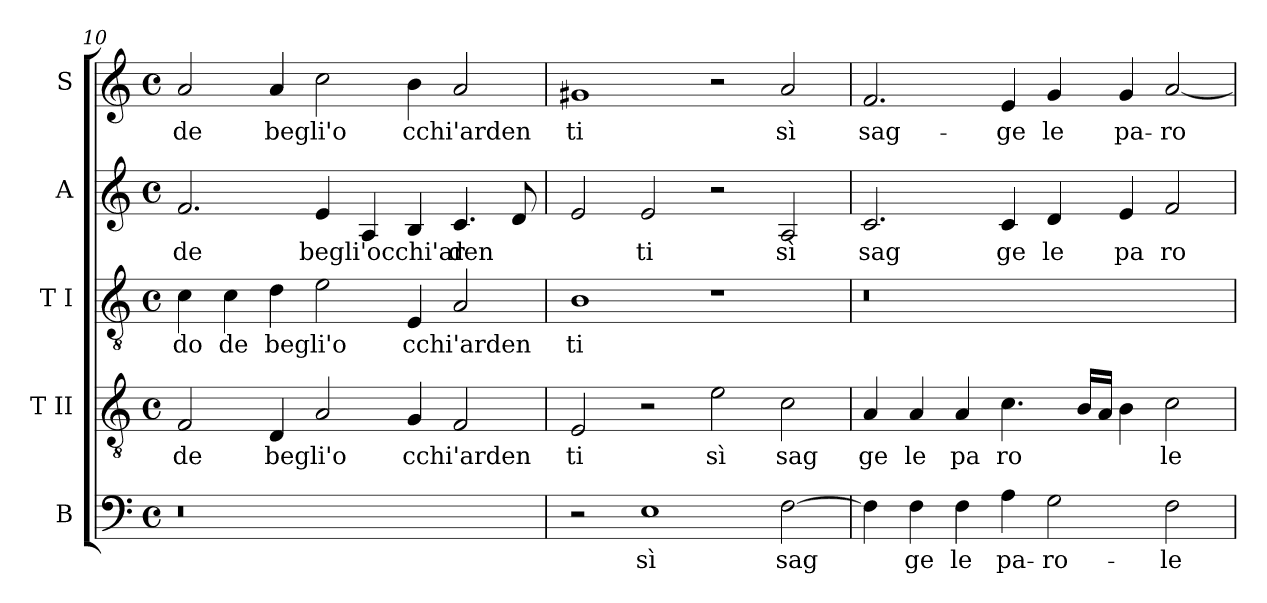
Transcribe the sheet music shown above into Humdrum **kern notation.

**kern	**text	**kern	**text	**kern	**text	**kern	**text	**kern	**text
*part5	*part5	*part4	*part4	*part3	*part3	*part2	*part2	*part1	*part1
*staff5	*staff5	*staff4	*staff4	*staff3	*staff3	*staff2	*staff2	*staff1	*staff1
*I"B	*	*I"T II	*	*I"T I	*	*I"A	*	*I"S	*
!!LO:PB:g=z
*clefF4	*	*clefGv2	*	*clefGv2	*	*clefG2	*	*clefG2	*
*k[]	*	*k[]	*	*k[]	*	*k[]	*	*k[]	*
*C:	*	*C:	*	*C:	*	*C:	*	*C:	*
*M4/4	*	*M4/4	*	*M4/4	*	*M4/4	*	*M4/4	*
*met(c)	*	*met(c)	*	*met(c)	*	*met(c)	*	*met(c)	*
=10	=10	=10	=10	=10	=10	=10	=10	=10	=10
!	!	!	!LO:LY:b:cj	!	!LO:LY:b:cj	!	!LO:LY:b:cj	!	!LO:LY:b:cj
0r	.	2F/	de	4c\	-do	2.f/	de	2a/	de
!	!	!	!	!	!LO:LY:b:cj	!	!	!	!
.	.	.	.	4c\	de	.	.	.	.
!	!	!	!LO:LY:b:cj	!	!LO:LY:b:cj	!	!	!	!LO:LY:b:cj
.	.	4D/	begli'o	4d\	begli'o	.	.	4a/	begli'o-
!	!	!	!LO:LY:b:cj	!	!LO:LY:b:cj	!	!LO:LY:b:cj	!	!LO:LY:b:cj
.	.	2A/	.	2e\	.	4e/	begli'occhi'ar	2cc\	--
!	!	!	!	!	!	!	!LO:LY:b:cj	!	!
.	.	.	.	.	.	4A/	.	.	.
!	!	!	!LO:LY:b:cj	!	!LO:LY:b:cj	!	!LO:LY:b:cj	!	!LO:LY:b:cj
.	.	4G/	cchi'arden	4E/	cchi'arden	4B/	.	4b\	-cchi'arden-
!	!	!	!LO:LY:b:cj	!	!LO:LY:b:cj	!	!LO:LY:b:cj	!	!LO:LY:b:cj
.	.	2F/	.	2A/	.	4.c/	den	2a/	--
!	!	!	!	!	!	!	!LO:LY:b:cj	!	!
.	.	.	.	.	.	8d/	.	.	.
=11	=11	=11	=11	=11	=11	=11	=11	=11	=11
!	!	!	!LO:LY:b:cj	!	!LO:LY:b:cj	!	!LO:LY:b:cj	!	!LO:LY:b:cj
2r	.	2E/	ti	1B	ti	2e/	.	1g#X	-ti
!	!LO:LY:b:cj	!	!	!	!	!	!LO:LY:b:cj	!	!
1E	sì	2r	.	.	.	2e/	ti	.	.
!	!	!	!LO:LY:b:cj	!	!	!	!	!	!
.	.	2e\	sì	1r	.	2r	.	2r	.
!	!LO:LY:b:cj	!	!LO:LY:b:cj	!	!	!	!LO:LY:b:cj	!	!LO:LY:b:cj
[>2F\	sag-	2c\	sag	.	.	2A/	sì	2a/	sì
=12	=12	=12	=12	=12	=12	=12	=12	=12	=12
!	!LO:LY:b:cj	!	!LO:LY:b:cj	!	!	!	!LO:LY:b:cj	!	!LO:LY:b:cj
4F\]	--	4A/	ge	0r	.	2.c/	sag	2.f/	sag-
!	!LO:LY:b:cj	!	!LO:LY:b:cj	!	!	!	!	!	!
4F\	-ge	4A/	le	.	.	.	.	.	.
!	!LO:LY:b:cj	!	!LO:LY:b:cj	!	!	!	!	!	!
4F\	le	4A/	pa	.	.	.	.	.	.
!	!LO:LY:b:cj	!	!LO:LY:b:cj	!	!	!	!LO:LY:b:cj	!	!LO:LY:b:cj
4A\	pa-	4.c\	ro	.	.	4c/	ge	4e/	-ge
!	!LO:LY:b:cj	!	!	!	!	!	!LO:LY:b:cj	!	!LO:LY:b:cj
2G\	-ro-	.	.	.	.	4d/	le	4g/	le
!	!	!	!LO:LY:b:cj	!	!	!	!	!	!
.	.	16B/L	.	.	.	.	.	.	.
!	!	!	!LO:LY:b:cj	!	!	!	!	!	!
.	.	16A/J	.	.	.	.	.	.	.
!	!	!	!LO:LY:b:cj	!	!	!	!LO:LY:b:cj	!	!LO:LY:b:cj
.	.	4B\	.	.	.	4e/	pa	4g/	pa-
!	!LO:LY:b:cj	!	!LO:LY:b:cj	!	!	!	!LO:LY:b:cj	!	!LO:LY:b:cj
2F\	-le	2c\	le	.	.	2f/	ro	[<2a/	-ro-
=	=	=	=	=	=	=	=	=	=
*-	*-	*-	*-	*-	*-	*-	*-	*-	*-
